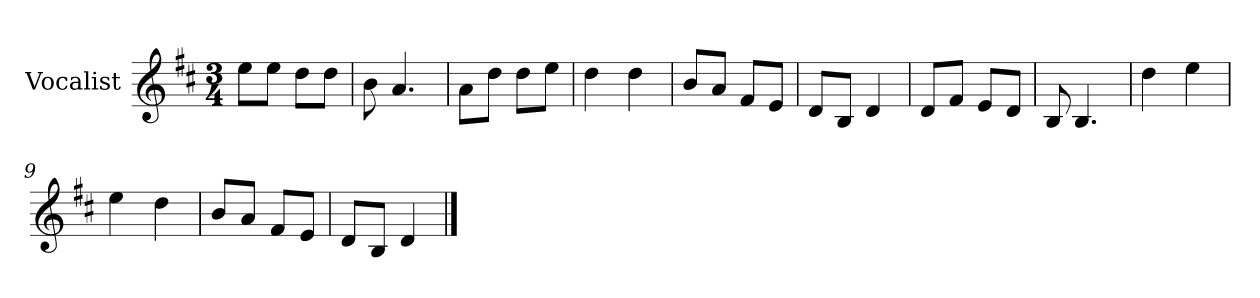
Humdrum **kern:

**kern
*part1
*staff1
*I"Vocalist
*k[f#c#]
*D:
*M3/4
=
8eeL
8eeJ
8ddL
8ddJ
=1
8b
4.a
=2
8aL
8ddJ
8ddL
8eeJ
=3
4dd
4dd
=4
8bL
8aJ
8f#L
8eJ
=5
8dL
8BJ
4d
=6
8dL
8f#J
8eL
8dJ
=7
8B
4.B
=8
4dd
4ee
=9
4ee
4dd
=10
8bL
8aJ
8f#L
8eJ
=11
8dL
8BJ
4d
==
*-
